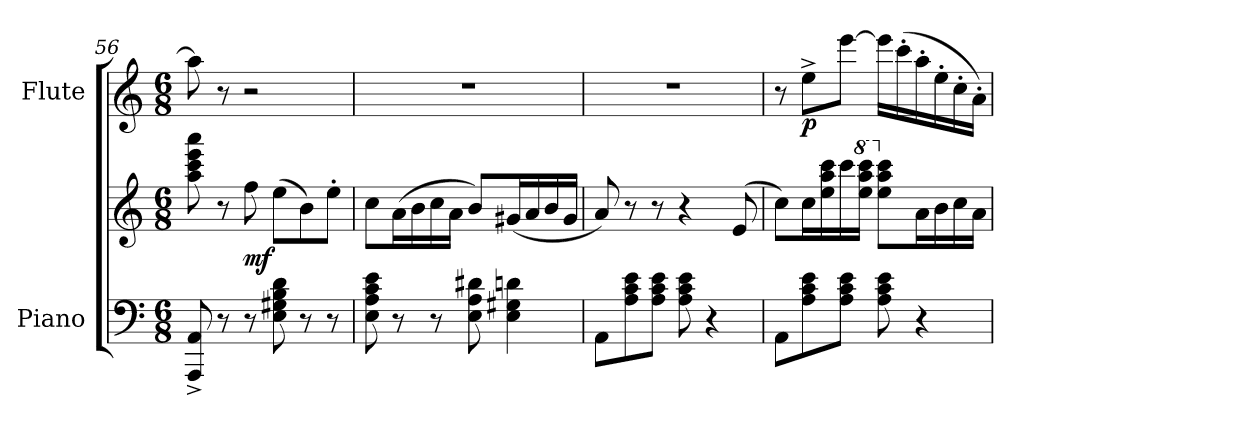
**kern	**kern	**dynam	**kern	**dynam
*part2	*part2	*part2	*part1	*part1
*staff3	*staff2	*staff2/3	*staff1	*staff1
*I"Piano	*	*	*I"Flute	*
*I'Pno.	*	*	*I'Fl.	*
!!LO:PB:g=z
*clefF4	*clefG2	*	*clefG2	*
*k[]	*k[]	*	*k[]	*
*C:	*C:	*	*C:	*
*M6/8	*M6/8	*	*M6/8	*
=56	=56	=56	=56	=56
8AAA/^ 8AA/^	8aa\ 8ccc\ 8eee\ 8aaa\	.	8aa\]	.
8r	8r	.	8r	.
!	!	!LO:DY:b	!	!
8r	8ff\	mf	2r	.
8E\ 8G#X\ 8B\ 8d\	(8ee\L	.	.	.
8r	8b\)	.	.	.
8r	8ee'\J	.	.	.
=57	=57	=57	=57	=57
8E\ 8A\ 8c\ 8e\	8cc\L	.	2.r	.
8r	(16a\L	.	.	.
.	16b\	.	.	.
8r	16cc\	.	.	.
.	16a\JJ	.	.	.
8E\ 8A\ 8d#X\	8b/L)	.	.	.
4E\ 4G#X\ 4dn\	(16g#X/L	.	.	.
.	16a/	.	.	.
.	16b/	.	.	.
.	16g#/JJ	.	.	.
=58	=58	=58	=58	=58
8AA\L	8a/)	.	2.r	.
8A\ 8c\ 8e\	8r	.	.	.
8A\ 8c\ 8e\J	8r	.	.	.
8A\ 8c\ 8e\	4r	.	.	.
4r	.	.	.	.
.	(8e/	.	.	.
=59	=59	=59	=59	=59
8AA\L	8cc\L)	.	8r	.
!	!	!	!	!LO:DY:b
8A\ 8c\ 8e\	16cc\L	.	8ee^\L	p
.	16ee\ 16aa\ 16ccc\	.	.	.
8A\ 8c\ 8e\J	16ccc\	.	[8eee\J	.
*	*8va	*	*	*
.	16eee\ 16aaa\ 16cccc\JJ	.	.	.
*	*X8va	*	*	*
8A\ 8c\ 8e\	8ee\ 8aa\ 8ccc\L	.	16eee\LL]	.
.	.	.	(16ccc'\	.
4r	16a\L	.	16aa'\	.
.	16b\	.	16ee'\	.
.	16cc\	.	16cc'\	.
.	16a\JJ	.	16a'\JJ)	.
=	=	=	=	=
*-	*-	*-	*-	*-
